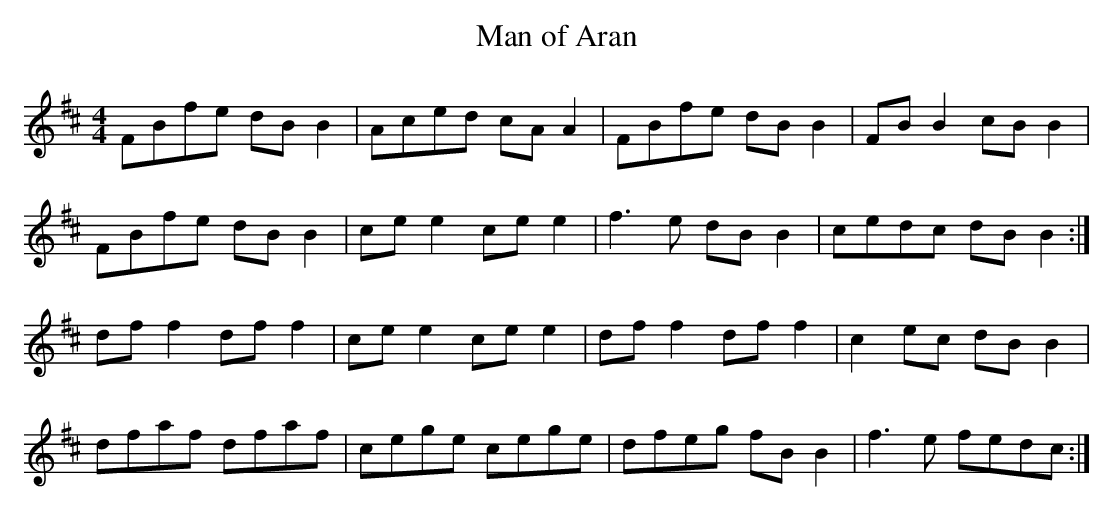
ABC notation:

X:1
T:Man of Aran
M:4/4
L:1/8
K:Bm
FBfe dB B2|Aced cA A2|FBfe dB B2|FB B2 cB B2|
FBfe dB B2|ce e2 ce e2|f3e dB B2|cedc dB B2:|
df f2 df f2|ce e2 ce e2|df f2 df f2|c2ec dB B2|
dfaf dfaf|cege cege|dfeg fB B2|f3e fedc:|
